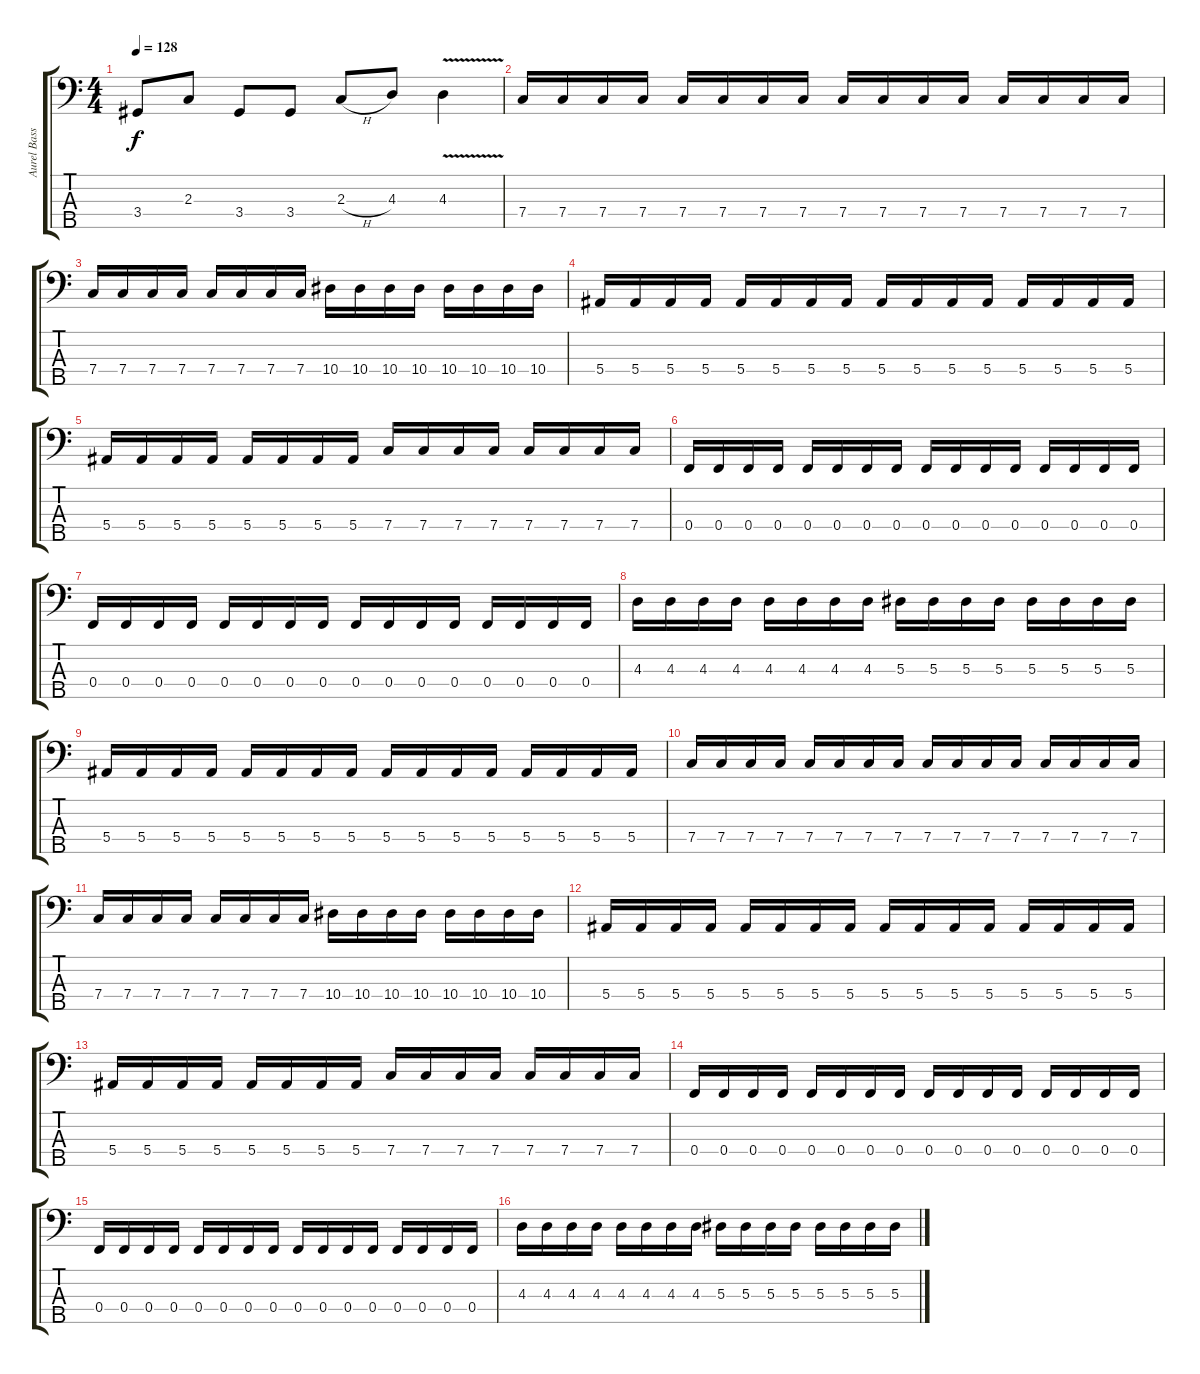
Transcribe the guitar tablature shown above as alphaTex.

\track ("Aurel Bass" "Aurel Bass") {instrument electricbassfinger}
\staff {score tabs}
\tuning (Ab2 Eb2 Bb1 F1 C1) {hide}
\ts (4 4)
\tempo 128
\clef f4
\ks c
3.4.8{dy f} 2.3.8 3.4.8 3.4.8 2.3{h}.8 4.3.8 4.3{v}.4 |
\section ("" "")
7.4.16 7.4.16 7.4.16 7.4.16 7.4.16 7.4.16 7.4.16 7.4.16 7.4.16 7.4.16 7.4.16 7.4.16 7.4.16 7.4.16 7.4.16 7.4.16 |
7.4.16 7.4.16 7.4.16 7.4.16 7.4.16 7.4.16 7.4.16 7.4.16 10.4.16 10.4.16 10.4.16 10.4.16 10.4.16 10.4.16 10.4.16 10.4.16 |
5.4.16 5.4.16 5.4.16 5.4.16 5.4.16 5.4.16 5.4.16 5.4.16 5.4.16 5.4.16 5.4.16 5.4.16 5.4.16 5.4.16 5.4.16 5.4.16 |
5.4.16 5.4.16 5.4.16 5.4.16 5.4.16 5.4.16 5.4.16 5.4.16 7.4.16 7.4.16 7.4.16 7.4.16 7.4.16 7.4.16 7.4.16 7.4.16 |
0.4.16 0.4.16 0.4.16 0.4.16 0.4.16 0.4.16 0.4.16 0.4.16 0.4.16 0.4.16 0.4.16 0.4.16 0.4.16 0.4.16 0.4.16 0.4.16 |
0.4.16 0.4.16 0.4.16 0.4.16 0.4.16 0.4.16 0.4.16 0.4.16 0.4.16 0.4.16 0.4.16 0.4.16 0.4.16 0.4.16 0.4.16 0.4.16 |
4.3.16 4.3.16 4.3.16 4.3.16 4.3.16 4.3.16 4.3.16 4.3.16 5.3.16 5.3.16 5.3.16 5.3.16 5.3.16 5.3.16 5.3.16 5.3.16 |
5.4.16 5.4.16 5.4.16 5.4.16 5.4.16 5.4.16 5.4.16 5.4.16 5.4.16 5.4.16 5.4.16 5.4.16 5.4.16 5.4.16 5.4.16 5.4.16 |
7.4.16 7.4.16 7.4.16 7.4.16 7.4.16 7.4.16 7.4.16 7.4.16 7.4.16 7.4.16 7.4.16 7.4.16 7.4.16 7.4.16 7.4.16 7.4.16 |
7.4.16 7.4.16 7.4.16 7.4.16 7.4.16 7.4.16 7.4.16 7.4.16 10.4.16 10.4.16 10.4.16 10.4.16 10.4.16 10.4.16 10.4.16 10.4.16 |
5.4.16 5.4.16 5.4.16 5.4.16 5.4.16 5.4.16 5.4.16 5.4.16 5.4.16 5.4.16 5.4.16 5.4.16 5.4.16 5.4.16 5.4.16 5.4.16 |
5.4.16 5.4.16 5.4.16 5.4.16 5.4.16 5.4.16 5.4.16 5.4.16 7.4.16 7.4.16 7.4.16 7.4.16 7.4.16 7.4.16 7.4.16 7.4.16 |
0.4.16 0.4.16 0.4.16 0.4.16 0.4.16 0.4.16 0.4.16 0.4.16 0.4.16 0.4.16 0.4.16 0.4.16 0.4.16 0.4.16 0.4.16 0.4.16 |
0.4.16 0.4.16 0.4.16 0.4.16 0.4.16 0.4.16 0.4.16 0.4.16 0.4.16 0.4.16 0.4.16 0.4.16 0.4.16 0.4.16 0.4.16 0.4.16 |
4.3.16 4.3.16 4.3.16 4.3.16 4.3.16 4.3.16 4.3.16 4.3.16 5.3.16 5.3.16 5.3.16 5.3.16 5.3.16 5.3.16 5.3.16 5.3.16
